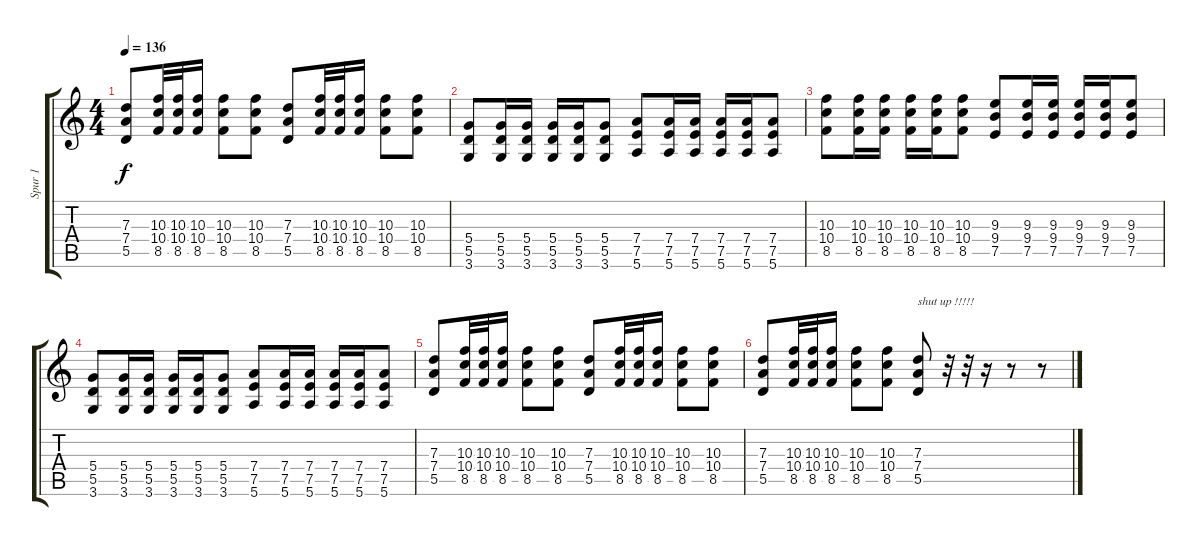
\track ("Spur 1" "Spur 1") {instrument distortionguitar}
\staff {score tabs}
\tuning (E4 B3 G3 D3 A2 E2) {hide}
\ts (4 4)
\tempo 136
\clef g2
\ks c
(7.3 7.4 5.5).8{dy f} (10.3 10.4 8.5).32 (10.3 10.4 8.5).32 (10.3 10.4 8.5).16 (10.3 10.4 8.5).8 (10.3 10.4 8.5).8 (7.3 7.4 5.5).8 (10.3 10.4 8.5).32 (10.3 10.4 8.5).32 (10.3 10.4 8.5).16 (10.3 10.4 8.5).8 (10.3 10.4 8.5).8 |
(5.4 5.5 3.6).8 (5.4 5.5 3.6).16 (5.4 5.5 3.6).16 (5.4 5.5 3.6).16 (5.4 5.5 3.6).16 (5.4 5.5 3.6).8 (7.4 7.5 5.6).8 (7.4 7.5 5.6).16 (7.4 7.5 5.6).16 (7.4 7.5 5.6).16 (7.4 7.5 5.6).16 (7.4 7.5 5.6).8 |
(10.3 10.4 8.5).8 (10.3 10.4 8.5).16 (10.3 10.4 8.5).16 (10.3 10.4 8.5).16 (10.3 10.4 8.5).16 (10.3 10.4 8.5).8 (9.3 9.4 7.5).8 (9.3 9.4 7.5).16 (9.3 9.4 7.5).16 (9.3 9.4 7.5).16 (9.3 9.4 7.5).16 (9.3 9.4 7.5).8 |
(5.4 5.5 3.6).8 (5.4 5.5 3.6).16 (5.4 5.5 3.6).16 (5.4 5.5 3.6).16 (5.4 5.5 3.6).16 (5.4 5.5 3.6).8 (7.4 7.5 5.6).8 (7.4 7.5 5.6).16 (7.4 7.5 5.6).16 (7.4 7.5 5.6).16 (7.4 7.5 5.6).16 (7.4 7.5 5.6).8 |
(7.3 7.4 5.5).8 (10.3 10.4 8.5).32 (10.3 10.4 8.5).32 (10.3 10.4 8.5).16 (10.3 10.4 8.5).8 (10.3 10.4 8.5).8 (7.3 7.4 5.5).8 (10.3 10.4 8.5).32 (10.3 10.4 8.5).32 (10.3 10.4 8.5).16 (10.3 10.4 8.5).8 (10.3 10.4 8.5).8 |
(7.3 7.4 5.5).8 (10.3 10.4 8.5).32 (10.3 10.4 8.5).32 (10.3 10.4 8.5).16 (10.3 10.4 8.5).8 (10.3 10.4 8.5).8 (7.3 7.4 5.5).8{txt "shut up !!!!!"} r.32 r.32 r.16 r.8 r.8
